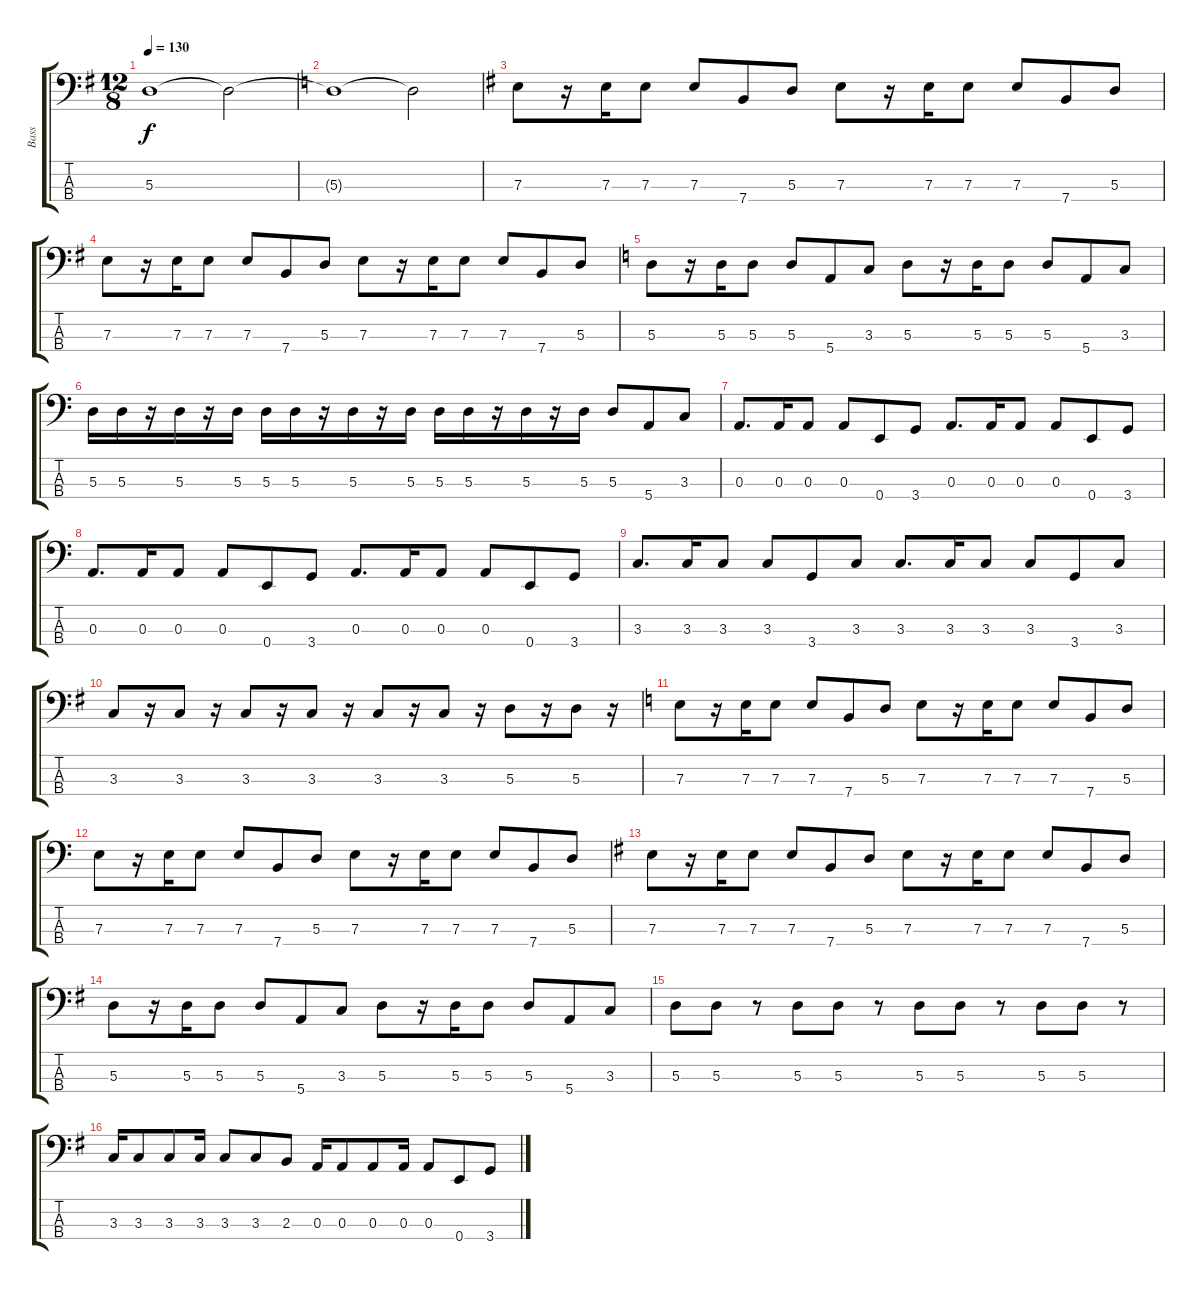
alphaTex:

\track ("Bass" "Bass") {instrument electricbasspick}
\staff {score tabs}
\tuning (G2 D2 A1 E1) {hide}
\ts (12 8)
\tempo 130
\clef f4
\ks g
5.3{t}.1{dy f} 5.3{t}.2 |
\ks c
5.3{t}.1 5.3{t}.2 |
\ks g
7.3.8 r.16 7.3.16 7.3.8 7.3.8 7.4.8 5.3.8 7.3.8 r.16 7.3.16 7.3.8 7.3.8 7.4.8 5.3.8 |
7.3.8 r.16 7.3.16 7.3.8 7.3.8 7.4.8 5.3.8 7.3.8 r.16 7.3.16 7.3.8 7.3.8 7.4.8 5.3.8 |
\ks c
5.3.8 r.16 5.3.16 5.3.8 5.3.8 5.4.8 3.3.8 5.3.8 r.16 5.3.16 5.3.8 5.3.8 5.4.8 3.3.8 |
5.3.16 5.3.16 r.16 5.3.16 r.16 5.3.16 5.3.16 5.3.16 r.16 5.3.16 r.16 5.3.16 5.3.16 5.3.16 r.16 5.3.16 r.16 5.3.16 5.3.8 5.4.8 3.3.8 |
0.3.8{d} 0.3.16 0.3.8 0.3.8 0.4.8 3.4.8 0.3.8{d} 0.3.16 0.3.8 0.3.8 0.4.8 3.4.8 |
0.3.8{d} 0.3.16 0.3.8 0.3.8 0.4.8 3.4.8 0.3.8{d} 0.3.16 0.3.8 0.3.8 0.4.8 3.4.8 |
3.3.8{d} 3.3.16 3.3.8 3.3.8 3.4.8 3.3.8 3.3.8{d} 3.3.16 3.3.8 3.3.8 3.4.8 3.3.8 |
\ks g
3.3.8 r.16 3.3.8 r.16 3.3.8 r.16 3.3.8 r.16 3.3.8 r.16 3.3.8 r.16 5.3.8 r.16 5.3.8 r.16 |
\ks c
7.3.8 r.16 7.3.16 7.3.8 7.3.8 7.4.8 5.3.8 7.3.8 r.16 7.3.16 7.3.8 7.3.8 7.4.8 5.3.8 |
7.3.8 r.16 7.3.16 7.3.8 7.3.8 7.4.8 5.3.8 7.3.8 r.16 7.3.16 7.3.8 7.3.8 7.4.8 5.3.8 |
\ks g
7.3.8 r.16 7.3.16 7.3.8 7.3.8 7.4.8 5.3.8 7.3.8 r.16 7.3.16 7.3.8 7.3.8 7.4.8 5.3.8 |
5.3.8 r.16 5.3.16 5.3.8 5.3.8 5.4.8 3.3.8 5.3.8 r.16 5.3.16 5.3.8 5.3.8 5.4.8 3.3.8 |
5.3.8 5.3.8 r.8 5.3.8 5.3.8 r.8 5.3.8 5.3.8 r.8 5.3.8 5.3.8 r.8 |
3.3.16 3.3.8 3.3.8 3.3.16 3.3.8 3.3.8 2.3.8 0.3.16 0.3.8 0.3.8 0.3.16 0.3.8 0.4.8 3.4.8
